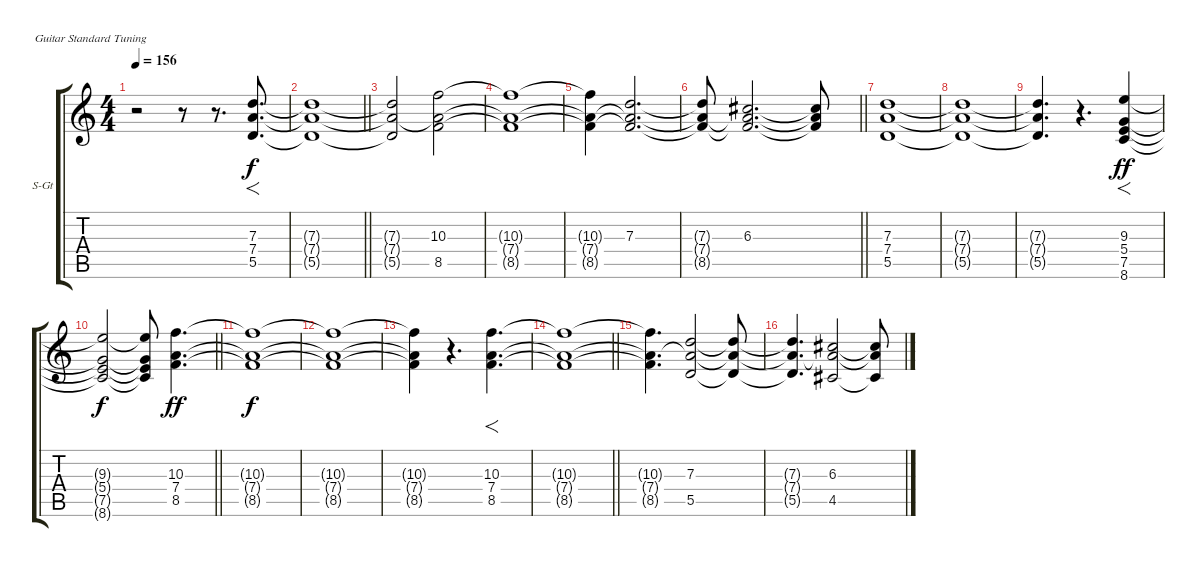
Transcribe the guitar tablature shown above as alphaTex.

\bracketExtendMode groupsimilarinstruments
\firstSystemTrackNameOrientation horizontal
\otherSystemsTrackNameOrientation horizontal
\track ("Êëàâèøè" "S-Gt") {instrument synthstrings1}
\staff {score tabs}
\tuning (E4 B3 G3 D3 A2 E2)
\displaytranspose 12
\ts (4 4)
\beaming (8 2 2 2 2)
\tempo 156
\clef g2
\ks c
r.2{dy f instrument synthstrings1} r.8 r.8{d} (7.3 7.4 5.5).8{f d} |
\barLineRight lightlight
(7.3{t} 7.4{t} 5.5{t}).1 |
(7.3{t} 7.4{t} 5.5{t}).2 (10.3 7.4{t} 8.5).2 |
(10.3{t} 7.4{t} 8.5{t}).1 |
(10.3{t} 7.4{t} 8.5{t}).4 (7.3 7.4{t} 8.5{t}).2{d} |
\barLineRight lightlight
(7.3{t} 7.4{t} 8.5{t}).8 (6.3 7.4{t} 8.5{t}).2{d} (6.3{t} 7.4{t} 8.5{t}).8 |
(7.3 7.4 5.5).1 |
(7.3{t} 7.4{t} 5.5{t}).1 |
(7.3{t} 7.4{t} 5.5{t}).4{d} r.4{d} (9.3 5.4 7.5 8.6).4{f dy ff} |
\barLineRight lightlight
(9.3{t} 5.4{t} 7.5{t} 8.6{t}).2{dy f} (9.3{t} 5.4{t} 7.5{t} 8.6{t}).8 (10.3 7.4 8.5).4{d dy ff} |
(10.3{t} 7.4{t} 8.5{t}).1{dy f} |
(10.3{t} 7.4{t} 8.5{t}).1 |
(10.3{t} 7.4{t} 8.5{t}).4 r.4{d} (10.3 7.4 8.5).4{f d} |
\barLineRight lightlight
(10.3{t} 7.4{t} 8.5{t}).1 |
(10.3{t} 7.4{t} 8.5{t}).4{d} (7.3 7.4{t} 5.5).2 (7.3{t} 7.4{t} 5.5{t}).8 |
(7.3{t} 7.4{t} 5.5{t}).4{d} (6.3 7.4{t} 4.5).2 (6.3{t} 7.4{t} 4.5{t}).8
